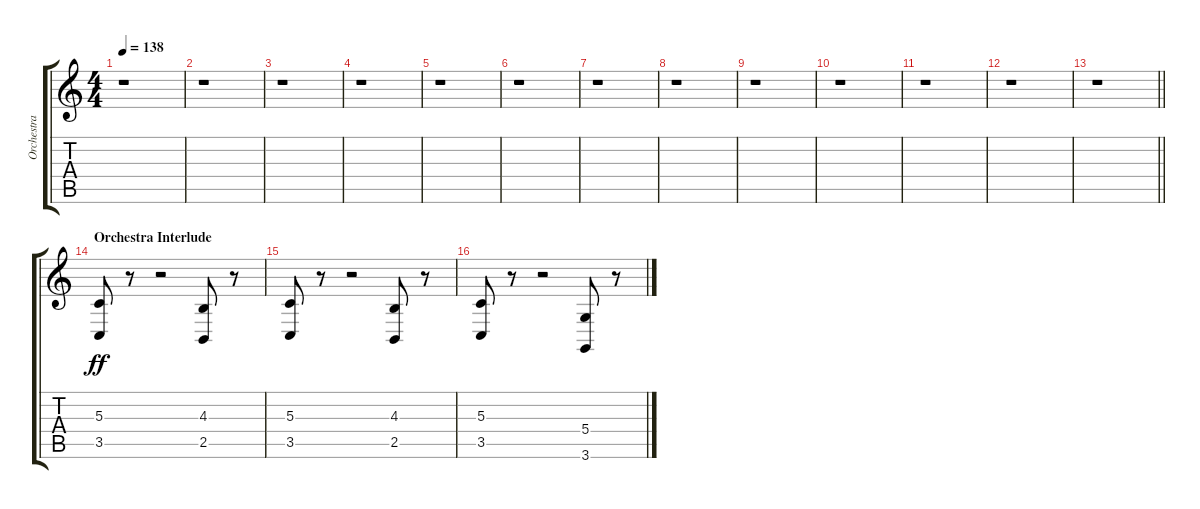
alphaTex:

\track ("Orchestra" "Orchestra") {instrument orchestrahit}
\staff {score tabs}
\tuning (E4 B3 G3 D3 A2 E2) {hide}
\ts (4 4)
\tempo 138
\clef g2
\ks c
r.1{dy mp} |
r.1 |
r.1 |
r.1 |
r.1 |
r.1 |
r.1 |
r.1 |
r.1 |
r.1 |
r.1 |
r.1 |
\barLineRight lightlight
r.1 |
\section ("" "Orchestra Interlude")
(5.3 3.5).8{dy ff} r.8 r.2 (4.3 2.5).8 r.8 |
(5.3 3.5).8 r.8 r.2 (4.3 2.5).8 r.8 |
(5.3 3.5).8 r.8 r.2 (5.4 3.6).8 r.8
